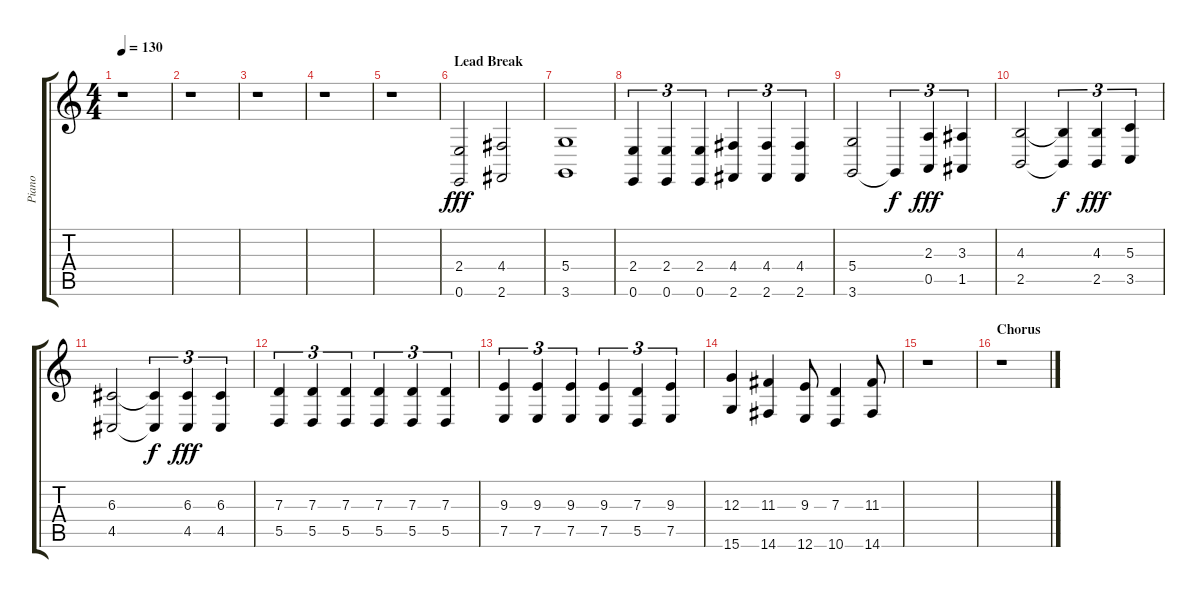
\track ("Piano" "Piano") {instrument acousticgrandpiano}
\staff {score tabs}
\tuning (E4 B3 G3 D3 A2 E2) {hide}
\ts (4 4)
\tempo 130
\clef g2
\ks c
r.1{dy fff} |
r.1 |
r.1 |
r.1 |
r.1 |
\section ("" "Lead Break")
(2.4 0.6).2 (4.4 2.6).2 |
(5.4 3.6).1 |
(2.4 0.6).4{tu (3 2)} (2.4 0.6).4{tu (3 2)} (2.4 0.6).4{tu (3 2)} (4.4 2.6).4{tu (3 2)} (4.4 2.6).4{tu (3 2)} (4.4 2.6).4{tu (3 2)} |
(5.4 3.6).2 3.6{t}.4{tu (3 2) dy f} (2.3 0.5).4{tu (3 2) dy fff} (3.3 1.5).4{tu (3 2)} |
(4.3 2.5).2 (4.3{t} 2.5{t}).4{tu (3 2) dy f} (4.3 2.5).4{tu (3 2) dy fff} (5.3 3.5).4{tu (3 2)} |
(6.3 4.5).2 (6.3{t} 4.5{t}).4{tu (3 2) dy f} (6.3 4.5).4{tu (3 2) dy fff} (6.3 4.5).4{tu (3 2)} |
(7.3 5.5).4{tu (3 2)} (7.3 5.5).4{tu (3 2)} (7.3 5.5).4{tu (3 2)} (7.3 5.5).4{tu (3 2)} (7.3 5.5).4{tu (3 2)} (7.3 5.5).4{tu (3 2)} |
(9.3 7.5).4{tu (3 2)} (9.3 7.5).4{tu (3 2)} (9.3 7.5).4{tu (3 2)} (9.3 7.5).4{tu (3 2)} (7.3 5.5).4{tu (3 2)} (9.3 7.5).4{tu (3 2)} |
(12.3 15.6).4 (11.3 14.6).4 (9.3 12.6).8 (7.3 10.6).4 (11.3 14.6).8 |
r.1 |
\section ("" "Chorus")
r.1
